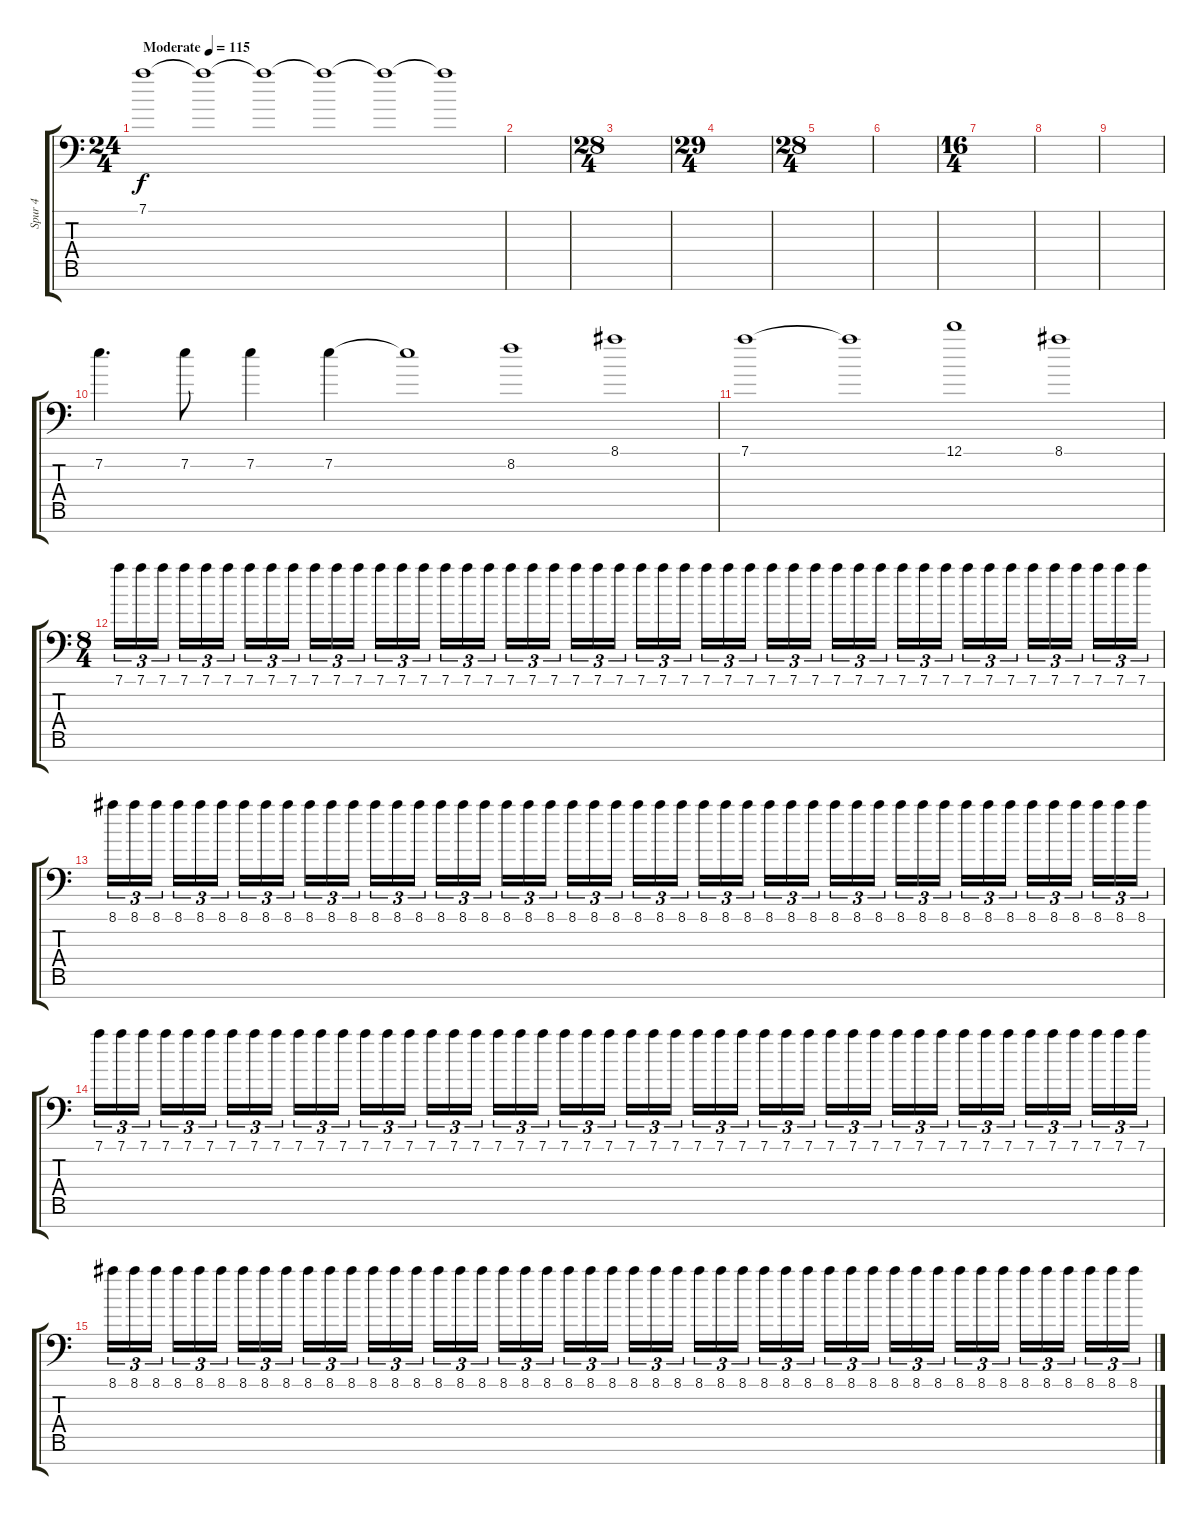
\track ("Spur 4" "Spur 4") {instrument distortionguitar}
\staff {score tabs}
\tuning (D4 A3 F3 C3 G2 D2 A1) {hide}
\ts (24 4)
\tempo (115 "Moderate")
\clef f4
\ks c
7.1.1{dy f instrument distortionguitar} 7.1{t}.1 7.1{t}.1 7.1{t}.1 7.1{t}.1 7.1{t}.1 |
|
\ts (28 4)
|
\ts (29 4)
|
\ts (28 4)
|
|
\ts (16 4)
|
|
|
7.2.4{d} 7.2.8 7.2.4 7.2.4 7.2{t}.1 8.2.1 8.1.1 |
7.1.1 7.1{t}.1 12.1.1 8.1.1 |
\ts (8 4)
7.1.16{tu (3 2)} 7.1.16{tu (3 2)} 7.1.16{tu (3 2) beam splitsecondary} 7.1.16{tu (3 2)} 7.1.16{tu (3 2)} 7.1.16{tu (3 2)} 7.1.16{tu (3 2)} 7.1.16{tu (3 2)} 7.1.16{tu (3 2) beam splitsecondary} 7.1.16{tu (3 2)} 7.1.16{tu (3 2)} 7.1.16{tu (3 2)} 7.1.16{tu (3 2)} 7.1.16{tu (3 2)} 7.1.16{tu (3 2) beam splitsecondary} 7.1.16{tu (3 2)} 7.1.16{tu (3 2)} 7.1.16{tu (3 2)} 7.1.16{tu (3 2)} 7.1.16{tu (3 2)} 7.1.16{tu (3 2) beam splitsecondary} 7.1.16{tu (3 2)} 7.1.16{tu (3 2)} 7.1.16{tu (3 2)} 7.1.16{tu (3 2)} 7.1.16{tu (3 2)} 7.1.16{tu (3 2) beam splitsecondary} 7.1.16{tu (3 2)} 7.1.16{tu (3 2)} 7.1.16{tu (3 2)} 7.1.16{tu (3 2)} 7.1.16{tu (3 2)} 7.1.16{tu (3 2) beam splitsecondary} 7.1.16{tu (3 2)} 7.1.16{tu (3 2)} 7.1.16{tu (3 2)} 7.1.16{tu (3 2)} 7.1.16{tu (3 2)} 7.1.16{tu (3 2) beam splitsecondary} 7.1.16{tu (3 2)} 7.1.16{tu (3 2)} 7.1.16{tu (3 2)} 7.1.16{tu (3 2)} 7.1.16{tu (3 2)} 7.1.16{tu (3 2) beam splitsecondary} 7.1.16{tu (3 2)} 7.1.16{tu (3 2)} 7.1.16{tu (3 2)} |
8.1.16{tu (3 2)} 8.1.16{tu (3 2)} 8.1.16{tu (3 2) beam splitsecondary} 8.1.16{tu (3 2)} 8.1.16{tu (3 2)} 8.1.16{tu (3 2)} 8.1.16{tu (3 2)} 8.1.16{tu (3 2)} 8.1.16{tu (3 2) beam splitsecondary} 8.1.16{tu (3 2)} 8.1.16{tu (3 2)} 8.1.16{tu (3 2)} 8.1.16{tu (3 2)} 8.1.16{tu (3 2)} 8.1.16{tu (3 2) beam splitsecondary} 8.1.16{tu (3 2)} 8.1.16{tu (3 2)} 8.1.16{tu (3 2)} 8.1.16{tu (3 2)} 8.1.16{tu (3 2)} 8.1.16{tu (3 2) beam splitsecondary} 8.1.16{tu (3 2)} 8.1.16{tu (3 2)} 8.1.16{tu (3 2)} 8.1.16{tu (3 2)} 8.1.16{tu (3 2)} 8.1.16{tu (3 2) beam splitsecondary} 8.1.16{tu (3 2)} 8.1.16{tu (3 2)} 8.1.16{tu (3 2)} 8.1.16{tu (3 2)} 8.1.16{tu (3 2)} 8.1.16{tu (3 2) beam splitsecondary} 8.1.16{tu (3 2)} 8.1.16{tu (3 2)} 8.1.16{tu (3 2)} 8.1.16{tu (3 2)} 8.1.16{tu (3 2)} 8.1.16{tu (3 2) beam splitsecondary} 8.1.16{tu (3 2)} 8.1.16{tu (3 2)} 8.1.16{tu (3 2)} 8.1.16{tu (3 2)} 8.1.16{tu (3 2)} 8.1.16{tu (3 2) beam splitsecondary} 8.1.16{tu (3 2)} 8.1.16{tu (3 2)} 8.1.16{tu (3 2)} |
7.1.16{tu (3 2)} 7.1.16{tu (3 2)} 7.1.16{tu (3 2) beam splitsecondary} 7.1.16{tu (3 2)} 7.1.16{tu (3 2)} 7.1.16{tu (3 2)} 7.1.16{tu (3 2)} 7.1.16{tu (3 2)} 7.1.16{tu (3 2) beam splitsecondary} 7.1.16{tu (3 2)} 7.1.16{tu (3 2)} 7.1.16{tu (3 2)} 7.1.16{tu (3 2)} 7.1.16{tu (3 2)} 7.1.16{tu (3 2) beam splitsecondary} 7.1.16{tu (3 2)} 7.1.16{tu (3 2)} 7.1.16{tu (3 2)} 7.1.16{tu (3 2)} 7.1.16{tu (3 2)} 7.1.16{tu (3 2) beam splitsecondary} 7.1.16{tu (3 2)} 7.1.16{tu (3 2)} 7.1.16{tu (3 2)} 7.1.16{tu (3 2)} 7.1.16{tu (3 2)} 7.1.16{tu (3 2) beam splitsecondary} 7.1.16{tu (3 2)} 7.1.16{tu (3 2)} 7.1.16{tu (3 2)} 7.1.16{tu (3 2)} 7.1.16{tu (3 2)} 7.1.16{tu (3 2) beam splitsecondary} 7.1.16{tu (3 2)} 7.1.16{tu (3 2)} 7.1.16{tu (3 2)} 7.1.16{tu (3 2)} 7.1.16{tu (3 2)} 7.1.16{tu (3 2) beam splitsecondary} 7.1.16{tu (3 2)} 7.1.16{tu (3 2)} 7.1.16{tu (3 2)} 7.1.16{tu (3 2)} 7.1.16{tu (3 2)} 7.1.16{tu (3 2) beam splitsecondary} 7.1.16{tu (3 2)} 7.1.16{tu (3 2)} 7.1.16{tu (3 2)} |
8.1.16{tu (3 2)} 8.1.16{tu (3 2)} 8.1.16{tu (3 2) beam splitsecondary} 8.1.16{tu (3 2)} 8.1.16{tu (3 2)} 8.1.16{tu (3 2)} 8.1.16{tu (3 2)} 8.1.16{tu (3 2)} 8.1.16{tu (3 2) beam splitsecondary} 8.1.16{tu (3 2)} 8.1.16{tu (3 2)} 8.1.16{tu (3 2)} 8.1.16{tu (3 2)} 8.1.16{tu (3 2)} 8.1.16{tu (3 2) beam splitsecondary} 8.1.16{tu (3 2)} 8.1.16{tu (3 2)} 8.1.16{tu (3 2)} 8.1.16{tu (3 2)} 8.1.16{tu (3 2)} 8.1.16{tu (3 2) beam splitsecondary} 8.1.16{tu (3 2)} 8.1.16{tu (3 2)} 8.1.16{tu (3 2)} 8.1.16{tu (3 2)} 8.1.16{tu (3 2)} 8.1.16{tu (3 2) beam splitsecondary} 8.1.16{tu (3 2)} 8.1.16{tu (3 2)} 8.1.16{tu (3 2)} 8.1.16{tu (3 2)} 8.1.16{tu (3 2)} 8.1.16{tu (3 2) beam splitsecondary} 8.1.16{tu (3 2)} 8.1.16{tu (3 2)} 8.1.16{tu (3 2)} 8.1.16{tu (3 2)} 8.1.16{tu (3 2)} 8.1.16{tu (3 2) beam splitsecondary} 8.1.16{tu (3 2)} 8.1.16{tu (3 2)} 8.1.16{tu (3 2)} 8.1.16{tu (3 2)} 8.1.16{tu (3 2)} 8.1.16{tu (3 2) beam splitsecondary} 8.1.16{tu (3 2)} 8.1.16{tu (3 2)} 8.1.16{tu (3 2)}
